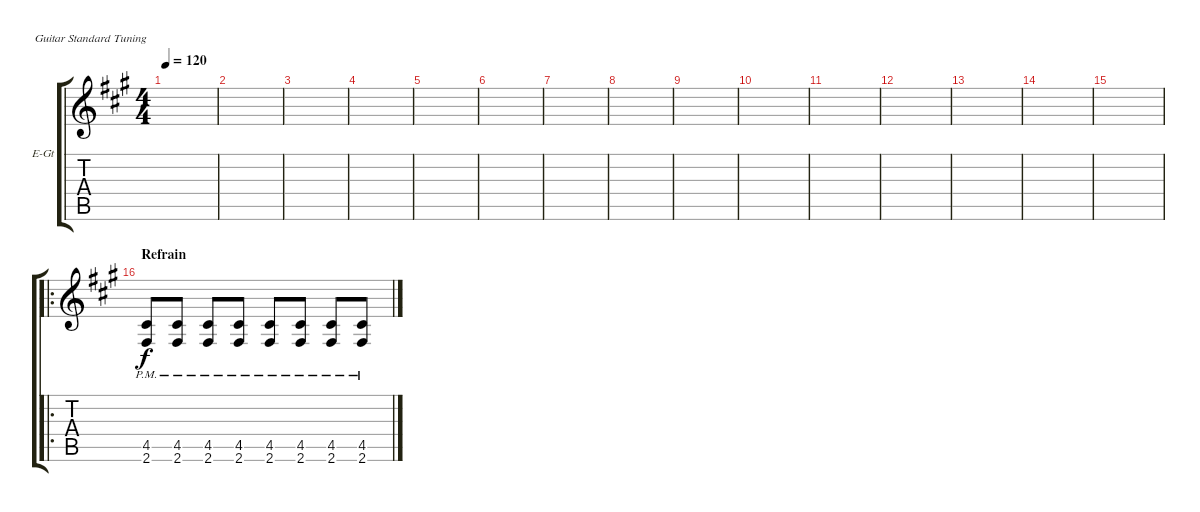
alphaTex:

\defaultSystemsLayout 4
\bracketExtendMode groupsimilarinstruments
\firstSystemTrackNameOrientation horizontal
\otherSystemsTrackNameOrientation horizontal
\track ("Rhythm Guitar" "E-Gt") {instrument distortionguitar}
\staff {score tabs}
\tuning (E4 B3 G3 D3 A2 E2)
\ts (4 4)
\tempo 120
\clef g2
\ks f#minor
|
|
|
|
|
|
|
|
|
|
|
|
|
|
|
\ro
\section ("" "Refrain")
(2.6{pm} 4.5{pm}).8 (2.6{pm} 4.5{pm}).8 (2.6{pm} 4.5{pm}).8 (2.6{pm} 4.5{pm}).8 (2.6{pm} 4.5{pm}).8 (2.6{pm} 4.5{pm}).8 (2.6{pm} 4.5{pm}).8 (2.6{pm} 4.5{pm}).8
